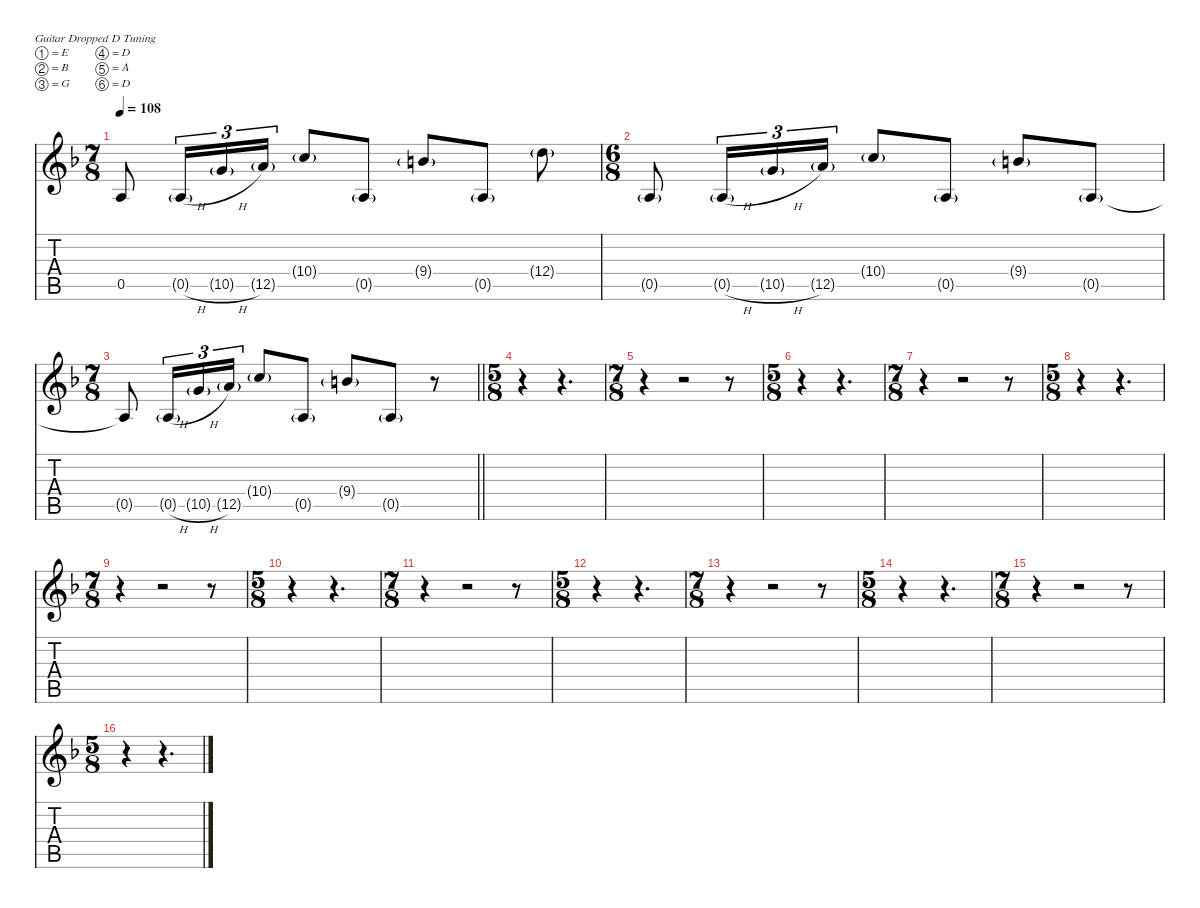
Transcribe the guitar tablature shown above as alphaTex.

\defaultSystemsLayout 4
\hideDynamics
\bracketExtendMode nobrackets
\singleTrackTrackNamePolicy hidden
\multiTrackTrackNamePolicy hidden
\firstSystemTrackNameMode fullname
\firstSystemTrackNameOrientation horizontal
\otherSystemsTrackNameOrientation horizontal
\track ("AJ Delay" "od.guit.") {mute instrument overdrivenguitar}
\staff {score tabs}
\tuning (E4 B3 G3 D3 A2 D2)
\ts (7 8)
\beaming (8 2 2 2 2)
\tempo 108
\clef g2
\ks dminor
0.5{t acc forcenatural}.8{dy pp beam Up} 0.5{h g acc forcenatural}.16{tu (3 2) dy p beam Up} 10.5{h g acc forcenatural}.16{tu (3 2) beam Up} 12.5{g acc forcenatural}.16{tu (3 2) beam Up} 10.4{g acc forcenatural}.8{beam Up} 0.5{g acc forcenatural}.8{beam Up} 9.4{g acc forcenatural}.8{beam Up} 0.5{g acc forcenatural}.8{beam Up} 12.4{g acc forcenatural}.8{beam Down} |
\ts (6 8)
\beaming (8 2 2 2 2)
0.5{g acc forcenatural}.8{beam Up} 0.5{h g acc forcenatural}.16{tu (3 2) beam Up} 10.5{h g acc forcenatural}.16{tu (3 2) beam Up} 12.5{g acc forcenatural}.16{tu (3 2) beam Up} 10.4{g acc forcenatural}.8{beam Up} 0.5{g acc forcenatural}.8{beam Up} 9.4{g acc forcenatural}.8{beam Up} 0.5{g acc forcenatural}.8{beam Up} |
\ts (7 8)
\beaming (8 2 2 2 2)
\barLineRight lightlight
0.5{t acc forcenatural}.8{dy pp beam Up} 0.5{h g acc forcenatural}.16{tu (3 2) dy p beam Up} 10.5{h g acc forcenatural}.16{tu (3 2) beam Up} 12.5{g acc forcenatural}.16{tu (3 2) beam Up} 10.4{g acc forcenatural}.8{beam Up} 0.5{g acc forcenatural}.8{beam Up} 9.4{g acc forcenatural}.8{beam Up} 0.5{g acc forcenatural}.8{beam Up} r.8{beam Up} |
\ts (5 8)
\beaming (8 2 2 2 2)
r.4{beam Down} r.4{d beam Down} |
\ts (7 8)
\beaming (8 2 2 2 2)
r.4{beam Down} r.2{beam Down} r.8{beam Down} |
\ts (5 8)
\beaming (8 2 2 2 2)
r.4{beam Down} r.4{d beam Down} |
\ts (7 8)
\beaming (8 2 2 2 2)
r.4{beam Down} r.2{beam Down} r.8{beam Down} |
\ts (5 8)
\beaming (8 2 2 2 2)
r.4{beam Down} r.4{d beam Down} |
\ts (7 8)
\beaming (8 2 2 2 2)
r.4{beam Down} r.2{beam Down} r.8{beam Down} |
\ts (5 8)
\beaming (8 2 2 2 2)
r.4{beam Down} r.4{d beam Down} |
\ts (7 8)
\beaming (8 2 2 2 2)
r.4{beam Down} r.2{beam Down} r.8{beam Down} |
\ts (5 8)
\beaming (8 2 2 2 2)
r.4{beam Down} r.4{d beam Down} |
\ts (7 8)
\beaming (8 2 2 2 2)
r.4{beam Down} r.2{beam Down} r.8{beam Down} |
\ts (5 8)
\beaming (8 2 2 2 2)
r.4{beam Down} r.4{d beam Down} |
\ts (7 8)
\beaming (8 2 2 2 2)
r.4{beam Down} r.2{beam Down} r.8{beam Down} |
\ts (5 8)
\beaming (8 2 2 2 2)
r.4{beam Down} r.4{d beam Down}
